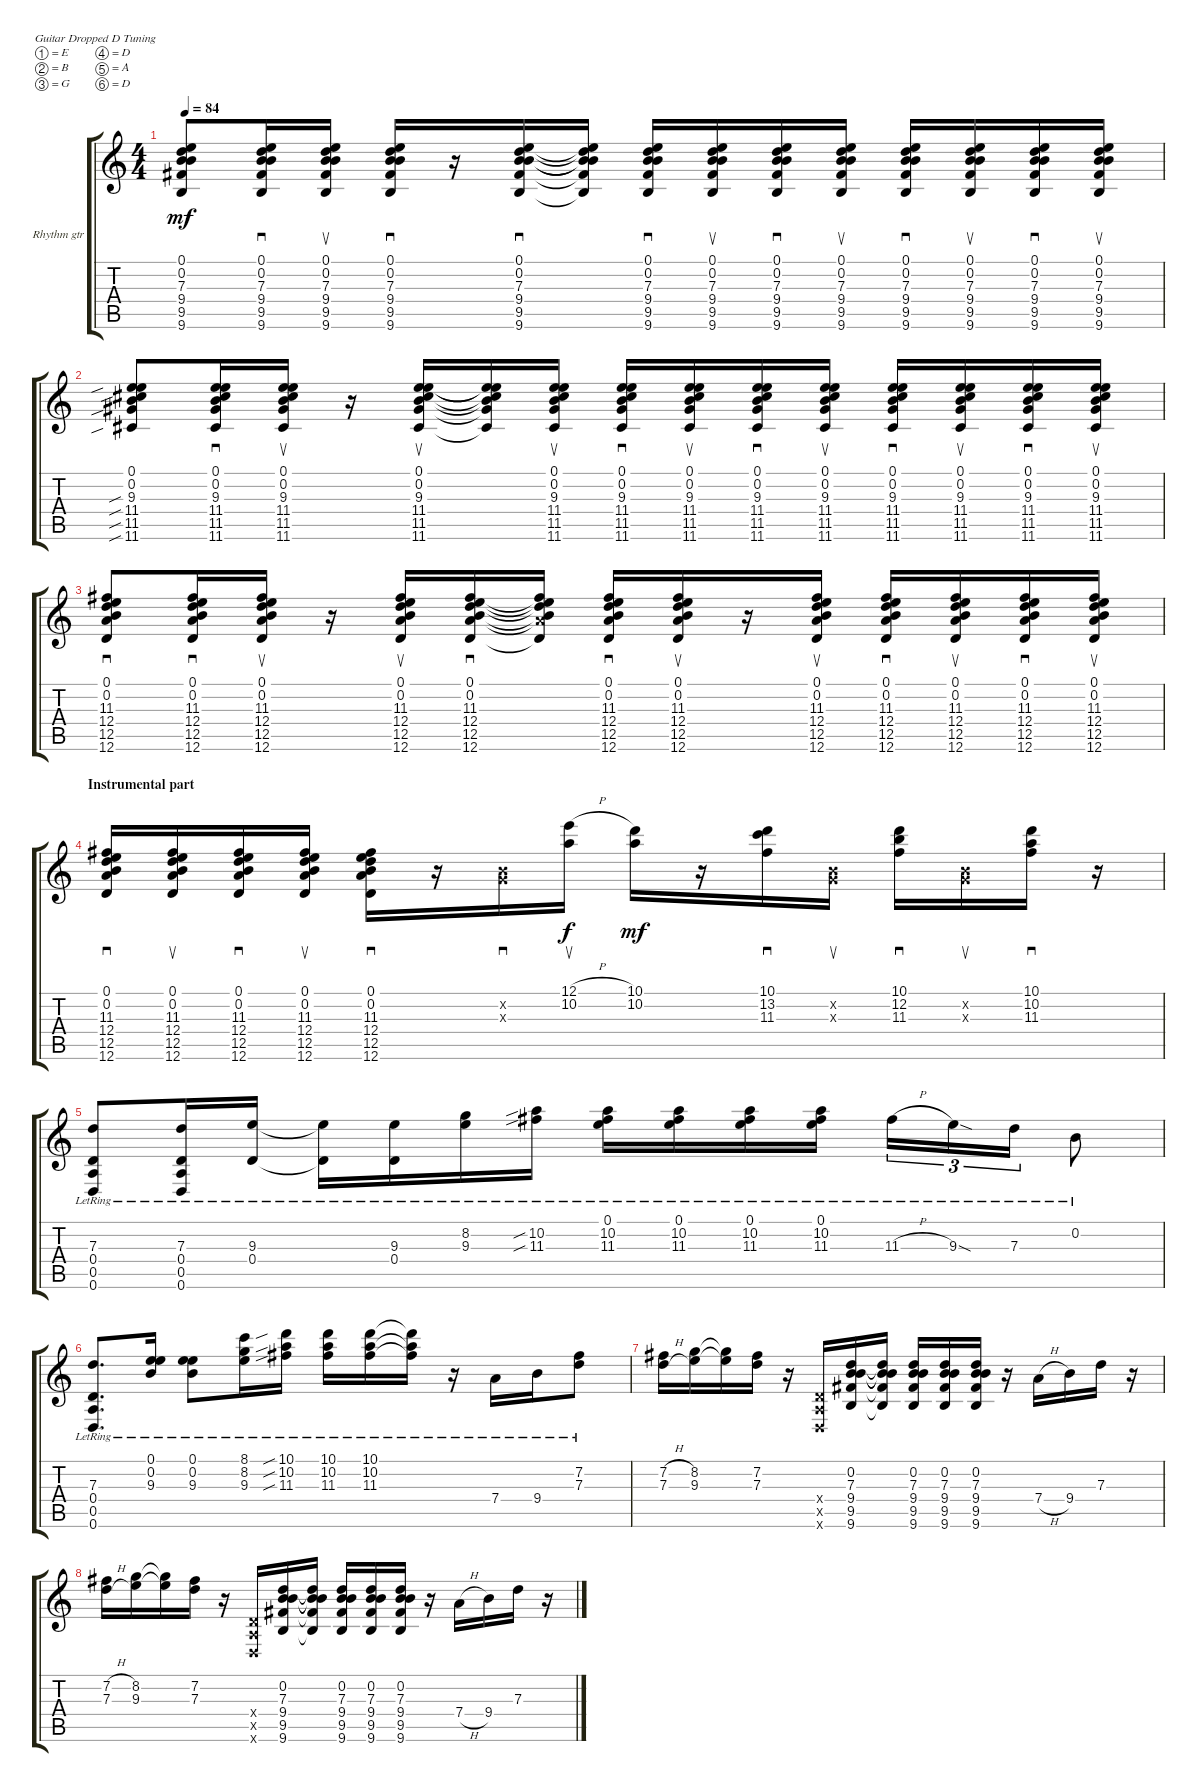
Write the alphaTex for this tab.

\bracketExtendMode groupsimilarinstruments
\firstSystemTrackNameOrientation horizontal
\otherSystemsTrackNameOrientation horizontal
\track ("Rhythm gtr. (clean) - Gary Lucas" "Rhythm gtr") {instrument electricguitarclean}
\staff {score tabs}
\tuning (E4 B3 G3 D3 A2 D2)
\ts (4 4)
\tempo 84
\clef g2
\ks c
(9.6 9.5 9.4 7.3 0.2 0.1).8{dy mf} (9.6 9.5 9.4 7.3 0.2 0.1).16{sd} (9.6 9.5 9.4 7.3 0.2 0.1).16{su} (9.6 9.5 9.4 7.3 0.2 0.1).16{sd} r.16 (9.6 9.5 9.4 7.3 0.2 0.1).16{sd} (9.6{t} 9.5{t} 9.4{t} 7.3{t} 0.2{t} 0.1{t}).16 (9.6 9.5 9.4 7.3 0.2 0.1).16{sd} (9.6 9.5 9.4 7.3 0.2 0.1).16{su} (9.6 9.5 9.4 7.3 0.2 0.1).16{sd} (9.6 9.5 9.4 7.3 0.2 0.1).16{su} (9.6 9.5 9.4 7.3 0.2 0.1).16{sd} (9.6 9.5 9.4 7.3 0.2 0.1).16{su} (9.6 9.5 9.4 7.3 0.2 0.1).16{sd} (9.6 9.5 9.4 7.3 0.2 0.1).16{su} |
(11.6{sib} 11.5{sib} 11.4{sib} 9.3{sib} 0.2 0.1).8 (11.6 11.5 11.4 9.3 0.2 0.1).16{sd} (11.6 11.5 11.4 9.3 0.2 0.1).16{su} r.16 (11.6 11.5 11.4 9.3 0.2 0.1).16{su} (11.6{t} 11.5{t} 11.4{t} 9.3{t} 0.2{t} 0.1{t}).16 (11.6 11.5 11.4 9.3 0.2 0.1).16{su} (11.6 11.5 11.4 9.3 0.2 0.1).16{sd} (11.6 11.5 11.4 9.3 0.2 0.1).16{su} (11.6 11.5 11.4 9.3 0.2 0.1).16{sd} (11.6 11.5 11.4 9.3 0.2 0.1).16{su} (11.6 11.5 11.4 9.3 0.2 0.1).16{sd} (11.6 11.5 11.4 9.3 0.2 0.1).16{su} (11.6 11.5 11.4 9.3 0.2 0.1).16{sd} (11.6 11.5 11.4 9.3 0.2 0.1).16{su} |
(12.6 12.5 12.4 11.3 0.2 0.1).8{sd} (12.6 12.5 12.4 11.3 0.2 0.1).16{sd} (12.6 12.5 12.4 11.3 0.2 0.1).16{su} r.16 (12.6 12.5 12.4 11.3 0.2 0.1).16{su} (12.6 12.5 12.4 11.3 0.2 0.1).16{sd} (12.6{t} 12.5{x t} 12.4{t} 11.3{t} 0.2{t} 0.1{t}).16 (12.6 12.5 12.4 11.3 0.2 0.1).16{sd} (12.6 12.5 12.4 11.3 0.2 0.1).16{su} r.16 (12.6 12.5 12.4 11.3 0.2 0.1).16{su} (12.6 12.5 12.4 11.3 0.2 0.1).16{sd} (12.6 12.5 12.4 11.3 0.2 0.1).16{su} (12.6 12.5 12.4 11.3 0.2 0.1).16{sd} (12.6 12.5 12.4 11.3 0.2 0.1).16{su} |
\section ("" "Instrumental part")
(12.6 12.5 12.4 11.3 0.2 0.1).16{sd} (12.6 12.5 12.4 11.3 0.2 0.1).16{su} (12.6 12.5 12.4 11.3 0.2 0.1).16{sd} (12.6 12.5 12.4 11.3 0.2 0.1).16{su} (12.6 12.5 12.4 11.3 0.2 0.1).16{sd} r.16 (0.2{x} 0.3{x}).16{sd} (10.2 12.1{h}).16{su dy f} (10.2 10.1).16{dy mf} r.16 (13.2 11.3 10.1).16{sd} (0.2{x} 0.3{x}).16{su} (12.2 11.3 10.1).16{sd} (0.2{x} 0.3{x}).16{su} (10.2 11.3 10.1).16{sd} r.16 |
(7.3{lr} 0.4{lr} 0.5{lr} 0.6{lr}).8 (7.3{lr} 0.4{lr} 0.5{lr} 0.6{lr}).16 (9.3{lr} 0.4{lr}).16 (9.3{lr t} 0.4{lr t}).16 (9.3{lr} 0.4{lr}).16 (8.2{lr} 9.3{lr}).16 (10.2{sib lr} 11.3{sib lr}).16 (10.2{lr} 11.3{lr} 0.1{lr}).16 (10.2{lr} 11.3{lr} 0.1{lr}).16 (10.2{lr} 11.3{lr} 0.1{lr}).16 (10.2{lr} 11.3{lr} 0.1{lr}).16 11.3{h lr}.16{tu (3 2)} 9.3{sod lr}.16{tu (3 2)} 7.3{lr}.16{tu (3 2)} 0.2{lr}.8 |
(7.3{lr} 0.4{lr} 0.5{lr} 0.6{lr}).8{d} (0.1{lr} 9.3{lr} 0.2{lr}).16 (0.1{lr} 9.3{lr} 0.2{lr}).8 (8.1{lr} 8.2{lr} 9.3{lr}).16 (10.1{sib lr} 10.2{sib lr} 11.3{sib lr}).16 (10.1{lr} 10.2{lr} 11.3{lr}).16 (10.1{lr} 10.2{lr} 11.3{lr}).16 (10.1{lr t} 10.2{lr t} 11.3{lr t}).16 r.16 7.4{lr}.16 9.4{lr}.16 (7.2{lr} 7.3{lr}).8 |
(7.2{h} 7.3{h}).16 (8.2 9.3).16 (8.2{t} 9.3{t}).16 (7.2 7.3).16 r.16 (0.4{x} 0.5{x} 0.6{x}).16 (7.3 0.2 9.4 9.5 9.6).16 (7.3{t} 0.2{t} 9.4{t} 9.5{t} 9.6{t}).16 (7.3 0.2 9.4 9.5 9.6).16 (7.3 0.2 9.4 9.5 9.6).16 (7.3 0.2 9.4 9.5 9.6).16 r.16 7.4{h}.16 9.4.16 7.3.16 r.16 |
(7.2{h} 7.3{h}).16 (8.2 9.3).16 (8.2{t} 9.3{t}).16 (7.2 7.3).16 r.16 (0.4{x} 0.5{x} 0.6{x}).16 (7.3 0.2 9.4 9.5 9.6).16 (7.3{t} 0.2{t} 9.4{t} 9.5{t} 9.6{t}).16 (7.3 0.2 9.4 9.5 9.6).16 (7.3 0.2 9.4 9.5 9.6).16 (7.3 0.2 9.4 9.5 9.6).16 r.16 7.4{h}.16 9.4.16 7.3.16 r.16
